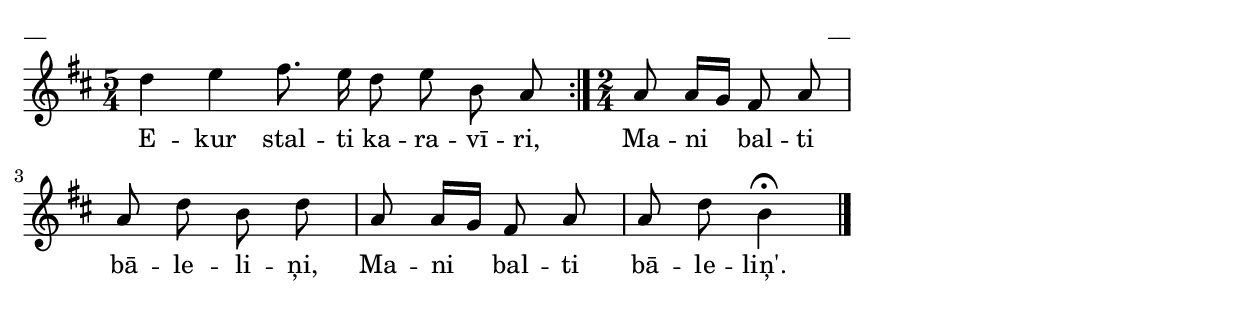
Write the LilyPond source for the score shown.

\version "2.13.16"
%\header {
%    title = "Ekur stalti karavīri"
%} 
\paper {
line-width = 14\cm
left-margin = 0.4\cm
between-system-padding = 0.1\cm
between-system-space = 0.1\cm
}
\layout {
indent = #0
ragged-last = ##f
}


voiceA = \relative c'' {
\clef "treble"
\key b \minor
\time 5/4
\repeat volta 2 {
d4 e fis8. e16 d8 e b a 
}
\time 2/4
a8 a16[ g] fis8 a |
a8 d b d |
a8 a16[ g] fis8 a |
a8 d b4\fermata
\bar "|."
} 

lyricA = \lyricmode {
E -- kur stal -- ti ka -- ra -- vī -- ri, 
Ma -- ni bal -- ti bā -- le -- li -- ņi, 
Ma -- ni bal -- ti bā -- le -- liņ'.
}

fullScore = <<
\new Staff {
<<
\new Voice = "voiceA" { \oneVoice \autoBeamOff \voiceA }
\lyricsto "voiceA" \new Lyrics \lyricA
>>
}
>>

\score {
\fullScore
\header { piece = "__" opus = "__" }
}
\markup { \with-color #(x11-color 'white) \sans \smaller "__" }
\score {
\unfoldRepeats
\fullScore
\midi {
\context { \Staff \remove "Staff_performer" }
\context { \Voice \consists "Staff_performer" }
}
}



